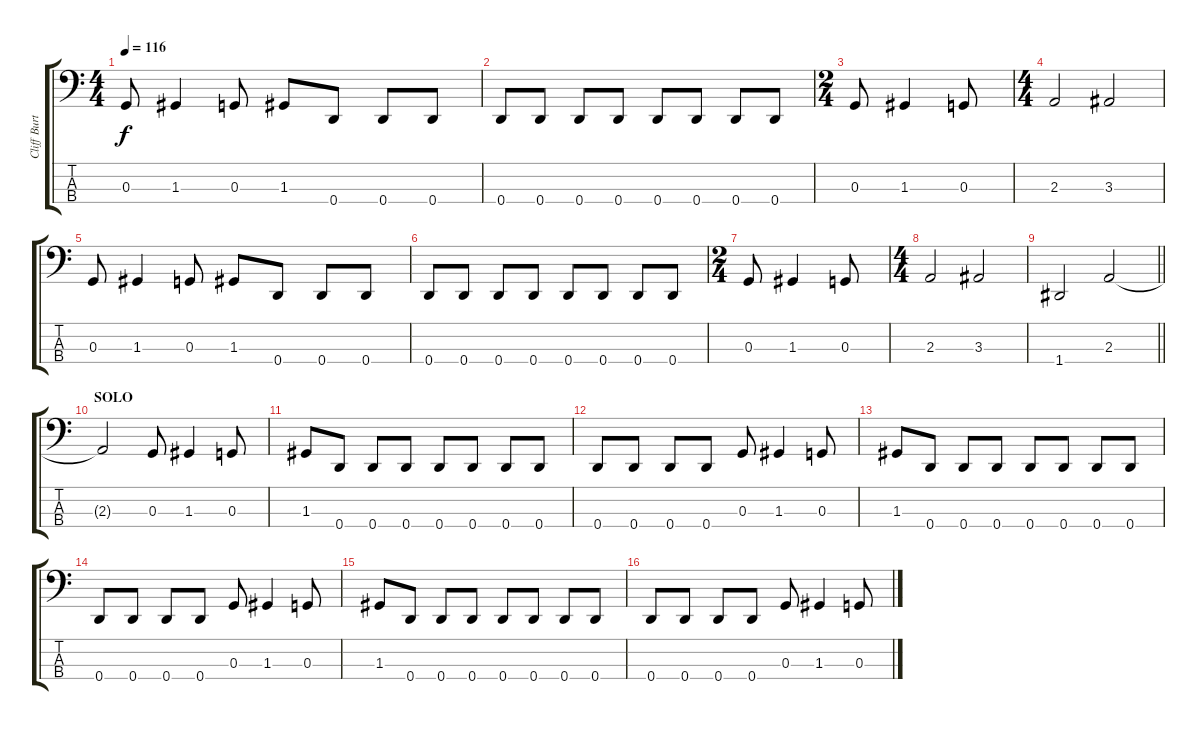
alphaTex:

\track ("Cliff Burton (Bass)" "Cliff Burt") {instrument electricbassfinger}
\staff {score tabs}
\tuning (F2 C2 G1 D1) {hide}
\ts (4 4)
\tempo 116
\clef f4
\ks c
0.3.8{dy f} 1.3.4 0.3.8 1.3.8 0.4.8 0.4.8 0.4.8 |
0.4.8 0.4.8 0.4.8 0.4.8 0.4.8 0.4.8 0.4.8 0.4.8 |
\ts (2 4)
0.3.8 1.3.4 0.3.8 |
\ts (4 4)
2.3.2 3.3.2 |
0.3.8 1.3.4 0.3.8 1.3.8 0.4.8 0.4.8 0.4.8 |
0.4.8 0.4.8 0.4.8 0.4.8 0.4.8 0.4.8 0.4.8 0.4.8 |
\ts (2 4)
0.3.8 1.3.4 0.3.8 |
\ts (4 4)
2.3.2 3.3.2 |
\barLineRight lightlight
1.4.2 2.3.2 |
\section ("" "SOLO")
2.3{t}.2 0.3.8 1.3.4 0.3.8 |
1.3.8 0.4.8 0.4.8 0.4.8 0.4.8 0.4.8 0.4.8 0.4.8 |
0.4.8 0.4.8 0.4.8 0.4.8 0.3.8 1.3.4 0.3.8 |
1.3.8 0.4.8 0.4.8 0.4.8 0.4.8 0.4.8 0.4.8 0.4.8 |
0.4.8 0.4.8 0.4.8 0.4.8 0.3.8 1.3.4 0.3.8 |
1.3.8 0.4.8 0.4.8 0.4.8 0.4.8 0.4.8 0.4.8 0.4.8 |
0.4.8 0.4.8 0.4.8 0.4.8 0.3.8 1.3.4 0.3.8
